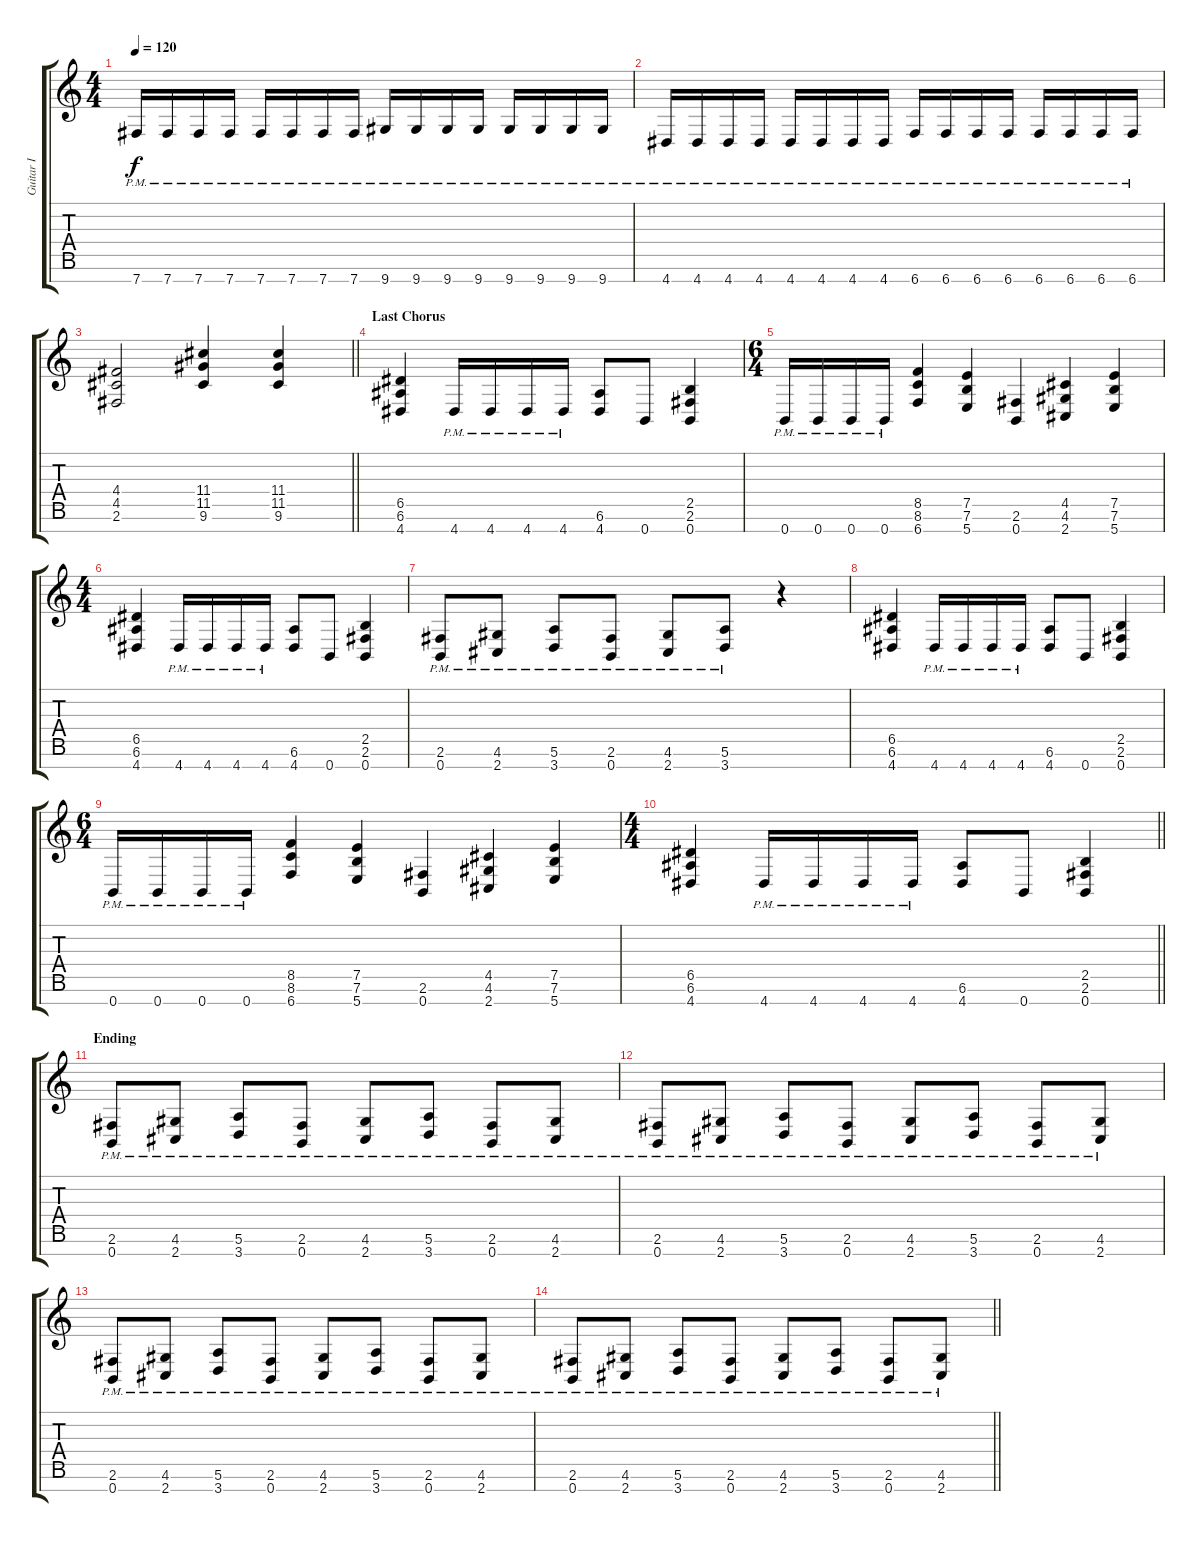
\track ("Guitar I" "Guitar I") {instrument distortionguitar}
\staff {score tabs}
\tuning (E4 B3 G3 D3 A2 E2 B1) {hide}
\ts (4 4)
\tempo 120
\clef g2
\ks c
7.7{pm}.16{dy f} 7.7{pm}.16 7.7{pm}.16 7.7{pm}.16 7.7{pm}.16 7.7{pm}.16 7.7{pm}.16 7.7{pm}.16 9.7{pm}.16 9.7{pm}.16 9.7{pm}.16 9.7{pm}.16 9.7{pm}.16 9.7{pm}.16 9.7{pm}.16 9.7{pm}.16 |
4.7{pm}.16 4.7{pm}.16 4.7{pm}.16 4.7{pm}.16 4.7{pm}.16 4.7{pm}.16 4.7{pm}.16 4.7{pm}.16 6.7{pm}.16 6.7{pm}.16 6.7{pm}.16 6.7{pm}.16 6.7{pm}.16 6.7{pm}.16 6.7{pm}.16 6.7{pm}.16 |
\barLineRight lightlight
(4.4 4.5 2.6).2 (11.4 11.5 9.6).4 (11.4 11.5 9.6).4 |
\section ("" "Last Chorus")
(6.5 6.6 4.7).4 4.7{pm}.16 4.7{pm}.16 4.7{pm}.16 4.7{pm}.16 (6.6 4.7).8 0.7.8 (2.5 2.6 0.7).4 |
\ts (6 4)
0.7{pm}.16 0.7{pm}.16 0.7{pm}.16 0.7{pm}.16 (8.5 8.6 6.7).4 (7.5 7.6 5.7).4 (2.6 0.7).4 (4.5 4.6 2.7).4 (7.5 7.6 5.7).4 |
\ts (4 4)
(6.5 6.6 4.7).4 4.7{pm}.16 4.7{pm}.16 4.7{pm}.16 4.7{pm}.16 (6.6 4.7).8 0.7.8 (2.5 2.6 0.7).4 |
(2.6{pm} 0.7{pm}).8 (4.6{pm} 2.7{pm}).8 (5.6{pm} 3.7{pm}).8 (2.6{pm} 0.7{pm}).8 (4.6{pm} 2.7{pm}).8 (5.6{pm} 3.7{pm}).8 r.4 |
(6.5 6.6 4.7).4 4.7{pm}.16 4.7{pm}.16 4.7{pm}.16 4.7{pm}.16 (6.6 4.7).8 0.7.8 (2.5 2.6 0.7).4 |
\ts (6 4)
0.7{pm}.16 0.7{pm}.16 0.7{pm}.16 0.7{pm}.16 (8.5 8.6 6.7).4 (7.5 7.6 5.7).4 (2.6 0.7).4 (4.5 4.6 2.7).4 (7.5 7.6 5.7).4 |
\ts (4 4)
\barLineRight lightlight
(6.5 6.6 4.7).4 4.7{pm}.16 4.7{pm}.16 4.7{pm}.16 4.7{pm}.16 (6.6 4.7).8 0.7.8 (2.5 2.6 0.7).4 |
\section ("" "Ending")
(2.6{pm} 0.7{pm}).8 (4.6{pm} 2.7{pm}).8 (5.6{pm} 3.7{pm}).8 (2.6{pm} 0.7{pm}).8 (4.6{pm} 2.7{pm}).8 (5.6{pm} 3.7{pm}).8 (2.6{pm} 0.7{pm}).8 (4.6{pm} 2.7{pm}).8 |
(2.6{pm} 0.7{pm}).8 (4.6{pm} 2.7{pm}).8 (5.6{pm} 3.7{pm}).8 (2.6{pm} 0.7{pm}).8 (4.6{pm} 2.7{pm}).8 (5.6{pm} 3.7{pm}).8 (2.6{pm} 0.7{pm}).8 (4.6{pm} 2.7{pm}).8 |
(2.6{pm} 0.7{pm}).8 (4.6{pm} 2.7{pm}).8 (5.6{pm} 3.7{pm}).8 (2.6{pm} 0.7{pm}).8 (4.6{pm} 2.7{pm}).8 (5.6{pm} 3.7{pm}).8 (2.6{pm} 0.7{pm}).8 (4.6{pm} 2.7{pm}).8 |
\barLineRight lightlight
(2.6{pm} 0.7{pm}).8 (4.6{pm} 2.7{pm}).8 (5.6{pm} 3.7{pm}).8 (2.6{pm} 0.7{pm}).8 (4.6{pm} 2.7{pm}).8 (5.6{pm} 3.7{pm}).8 (2.6{pm} 0.7{pm}).8 (4.6{pm} 2.7{pm}).8
